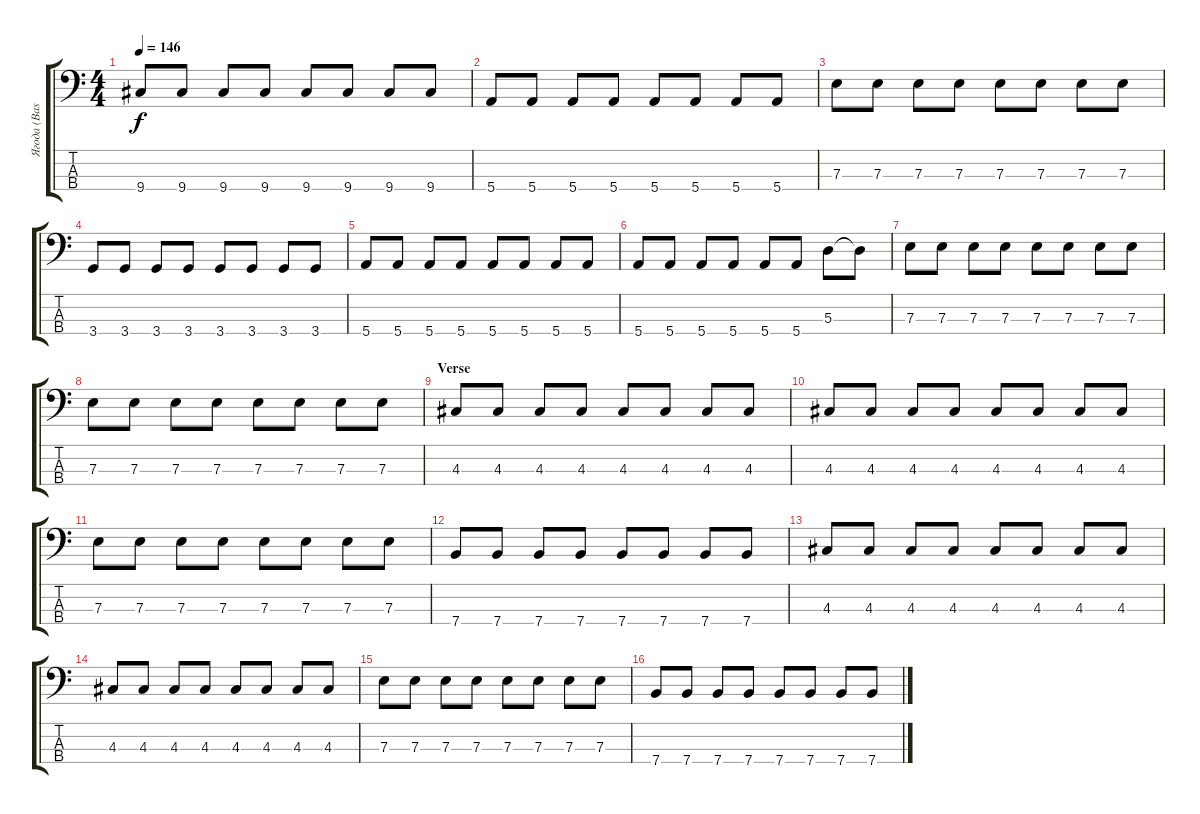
\track ("Ягода (Bass)" "Ягода (Bas") {instrument electricbassfinger}
\staff {score tabs}
\tuning (G2 D2 A1 E1) {hide}
\ts (4 4)
\tempo 146
\clef f4
\ks c
9.4.8{dy f} 9.4.8 9.4.8 9.4.8 9.4.8 9.4.8 9.4.8 9.4.8 |
5.4.8 5.4.8 5.4.8 5.4.8 5.4.8 5.4.8 5.4.8 5.4.8 |
7.3.8 7.3.8 7.3.8 7.3.8 7.3.8 7.3.8 7.3.8 7.3.8 |
3.4.8 3.4.8 3.4.8 3.4.8 3.4.8 3.4.8 3.4.8 3.4.8 |
5.4.8 5.4.8 5.4.8 5.4.8 5.4.8 5.4.8 5.4.8 5.4.8 |
5.4.8 5.4.8 5.4.8 5.4.8 5.4.8 5.4.8 5.3.8 5.3{t}.8 |
7.3.8 7.3.8 7.3.8 7.3.8 7.3.8 7.3.8 7.3.8 7.3.8 |
7.3.8 7.3.8 7.3.8 7.3.8 7.3.8 7.3.8 7.3.8 7.3.8 |
\section ("" "Verse")
4.3.8 4.3.8 4.3.8 4.3.8 4.3.8 4.3.8 4.3.8 4.3.8 |
4.3.8 4.3.8 4.3.8 4.3.8 4.3.8 4.3.8 4.3.8 4.3.8 |
7.3.8 7.3.8 7.3.8 7.3.8 7.3.8 7.3.8 7.3.8 7.3.8 |
7.4.8 7.4.8 7.4.8 7.4.8 7.4.8 7.4.8 7.4.8 7.4.8 |
4.3.8 4.3.8 4.3.8 4.3.8 4.3.8 4.3.8 4.3.8 4.3.8 |
4.3.8 4.3.8 4.3.8 4.3.8 4.3.8 4.3.8 4.3.8 4.3.8 |
7.3.8 7.3.8 7.3.8 7.3.8 7.3.8 7.3.8 7.3.8 7.3.8 |
7.4.8 7.4.8 7.4.8 7.4.8 7.4.8 7.4.8 7.4.8 7.4.8
